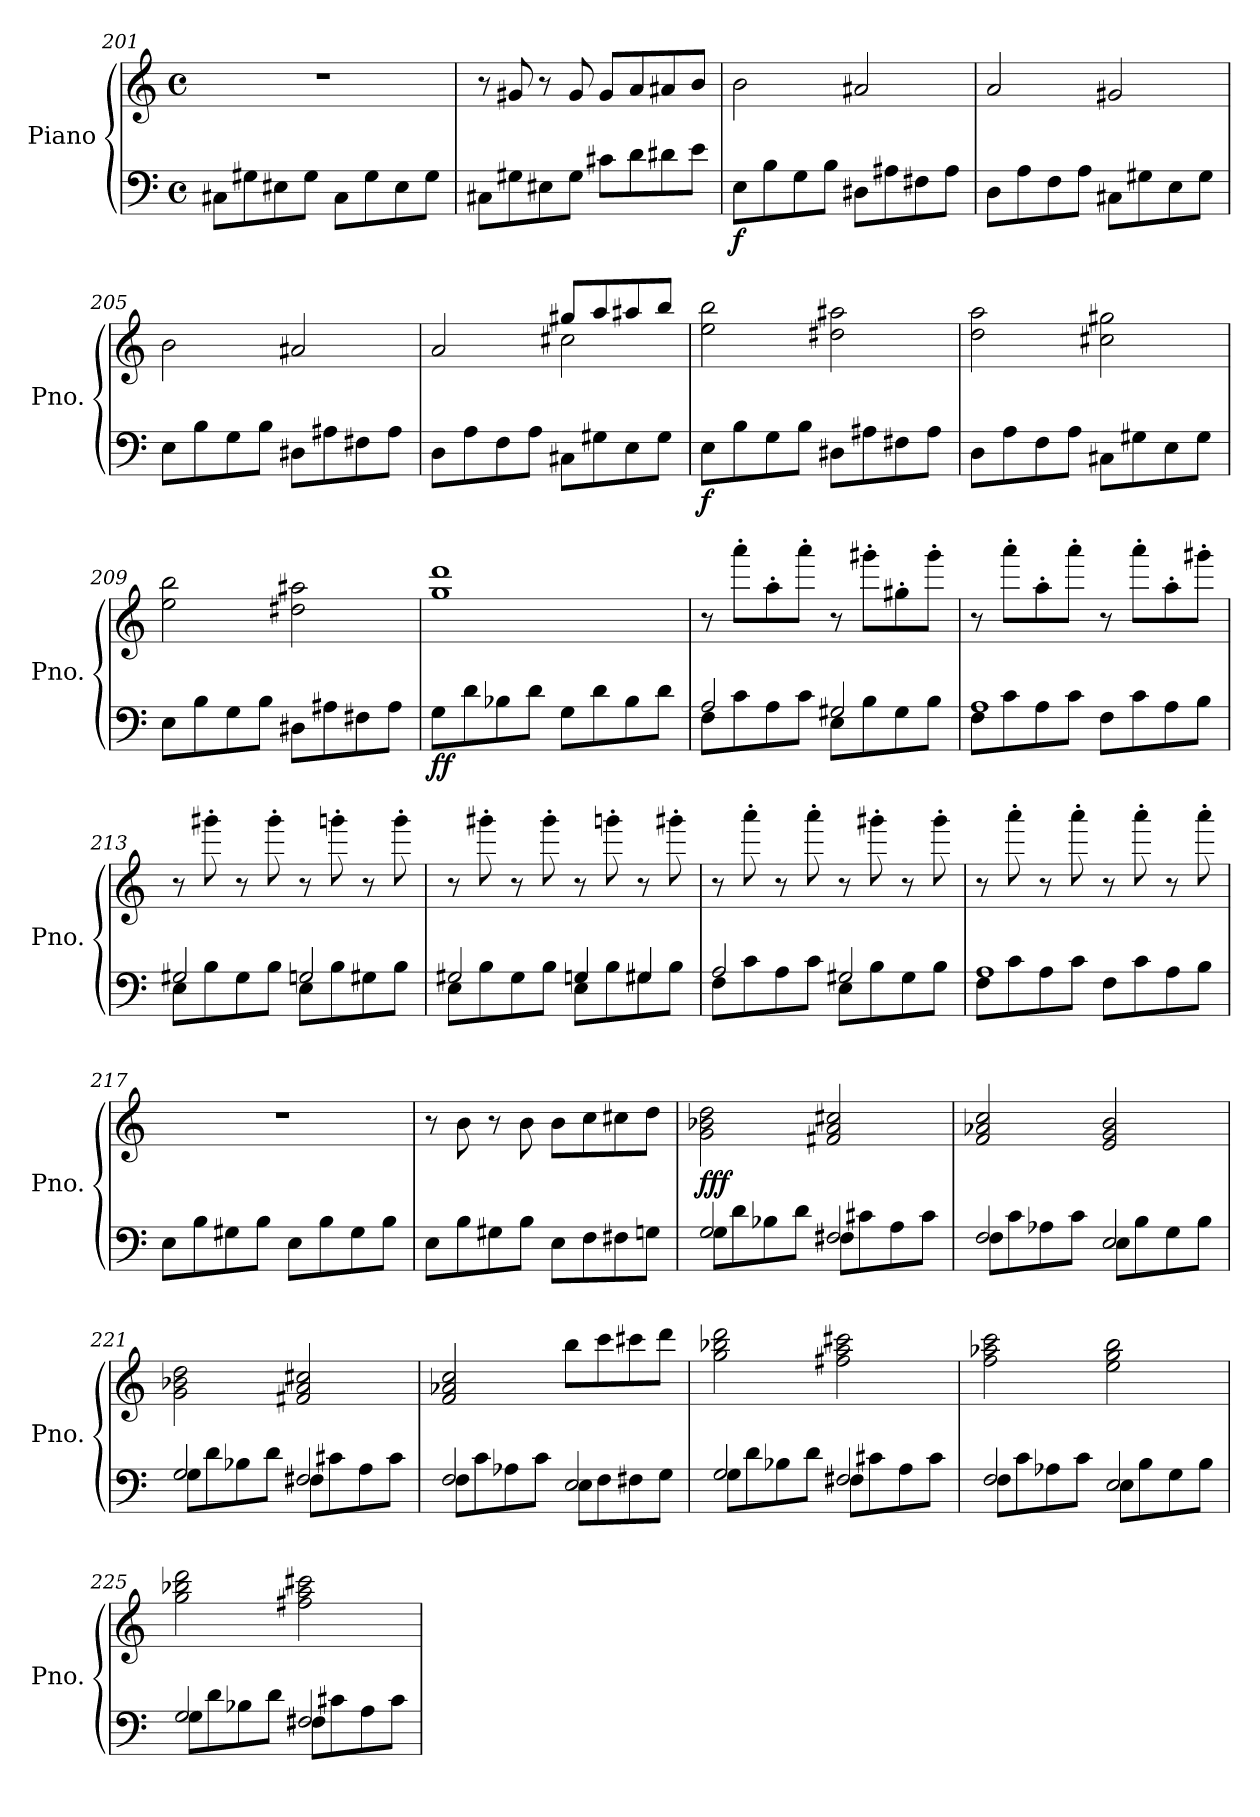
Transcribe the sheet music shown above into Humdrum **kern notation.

**kern	**kern	**dynam
*part1	*part1	*part1
*staff2	*staff1	*staff1/2
*I"Piano	*	*
*I'Pno.	*	*
*clefF4	*clefG2	*
*k[]	*k[]	*
*M4/4	*M4/4	*
*met(c)	*met(c)	*
=201	=201	=201
8C#X\L	1r	.
8G#X\	.	.
8E#X\	.	.
8G#\J	.	.
8C#\L	.	.
8G#\	.	.
8E#\	.	.
8G#\J	.	.
=202	=202	=202
8C#X\L	8r	.
8G#X\	8g#X/	.
8E#X\	8r	.
8G#\J	8g#/	.
8c#X\L	8g#/L	.
8d\	8a/	.
8d#X\	8a#X/	.
8e\J	8b/J	.
=203	=203	=203
!	!	!LO:DY:b=2
8E\L	2b\	f
8B\	.	.
8G\	.	.
8B\J	.	.
8D#X\L	2a#X/	.
8A#X\	.	.
8F#X\	.	.
8A#\J	.	.
!!LO:LB:g=z
=204	=204	=204
8D\L	2a/	.
8A\	.	.
8F\	.	.
8A\J	.	.
8C#X\L	2g#X/	.
8G#X\	.	.
8E\	.	.
8G#\J	.	.
=205	=205	=205
8E\L	2b\	.
8B\	.	.
8G\	.	.
8B\J	.	.
8D#X\L	2a#X/	.
8A#X\	.	.
8F#X\	.	.
8A#\J	.	.
=206	=206	=206
*	*^	*
8D\L	2a/	2ryy	.
8A\	.	.	.
8F\	.	.	.
8A\J	.	.	.
8C#X\L	8gg#X/L	2cc#X\	.
8G#X\	8aa/	.	.
8E\	8aa#X/	.	.
8G#\J	8bb/J	.	.
*	*v	*v	*
=207	=207	=207
!	!	!LO:DY:b=2
8E\L	2ee\ 2bb\	f
8B\	.	.
8G\	.	.
8B\J	.	.
8D#X\L	2dd#X\ 2aa#X\	.
8A#X\	.	.
8F#X\	.	.
8A#\J	.	.
=208	=208	=208
8D\L	2dd\ 2aa\	.
8A\	.	.
8F\	.	.
8A\J	.	.
8C#X\L	2cc#X\ 2gg#X\	.
8G#X\	.	.
8E\	.	.
8G#\J	.	.
!!LO:LB:g=z
=209	=209	=209
8E\L	2ee\ 2bb\	.
8B\	.	.
8G\	.	.
8B\J	.	.
8D#X\L	2dd#X\ 2aa#X\	.
8A#X\	.	.
8F#X\	.	.
8A#\J	.	.
=210	=210	=210
!	!	!LO:DY:b=2
8G\L	1gg 1ddd	ff
8d\	.	.
8B-X\	.	.
8d\J	.	.
8G\L	.	.
8d\	.	.
8B-\	.	.
8d\J	.	.
=211	=211	=211
*^	*	*
2A/	8F\L	8r	.
.	8c\	8aaa'\L	.
.	8A\	8aa'\	.
.	8c\J	8aaa'\J	.
2G#X/	8E\L	8r	.
.	8B\	8ggg#X'\L	.
.	8G#\	8gg#X'\	.
.	8B\J	8ggg#'\J	.
=212	=212	=212	=212
1A	8F\L	8r	.
.	8c\	8aaa'\L	.
.	8A\	8aa'\	.
.	8c\J	8aaa'\J	.
.	8F\L	8r	.
.	8c\	8aaa'\L	.
.	8A\	8aa'\	.
.	8B\J	8ggg#X'\J	.
=213	=213	=213	=213
2G#X/	8E\L	8r	.
.	8B\	8ggg#X'\	.
.	8G#\	8r	.
.	8B\J	8ggg#'\	.
2Gn/	8E\L	8r	.
.	8B\	8gggn'\	.
.	8G#X\	8r	.
.	8B\J	8ggg'\	.
!!LO:PB:g=z
=214	=214	=214	=214
2G#X/	8E\L	8r	.
.	8B\	8ggg#X'\	.
.	8G#\	8r	.
.	8B\J	8ggg#'\	.
4Gn/	8E\L	8r	.
.	8B\	8gggn'\	.
4G#X/	8G#\	8r	.
.	8B\J	8ggg#X'\	.
=215	=215	=215	=215
2A/	8F\L	8r	.
.	8c\	8aaa'\	.
.	8A\	8r	.
.	8c\J	8aaa'\	.
2G#X/	8E\L	8r	.
.	8B\	8ggg#X'\	.
.	8G#\	8r	.
.	8B\J	8ggg#'\	.
=216	=216	=216	=216
1A	8F\L	8r	.
.	8c\	8aaa'\	.
.	8A\	8r	.
.	8c\J	8aaa'\	.
.	8F\L	8r	.
.	8c\	8aaa'\	.
.	8A\	8r	.
.	8B\J	8aaa'\	.
*v	*v	*	*
=217	=217	=217
8E\L	1r	.
8B\	.	.
8G#X\	.	.
8B\J	.	.
8E\L	.	.
8B\	.	.
8G#\	.	.
8B\J	.	.
=218	=218	=218
8E\L	8r	.
8B\	8b\	.
8G#X\	8r	.
8B\J	8b\	.
8E\L	8b\L	.
8F\	8cc\	.
8F#X\	8cc#X\	.
8Gn\J	8dd\J	.
!!LO:LB:g=z
=219	=219	=219
*^	*	*
!	!	!	!LO:DY:b
2G/	8G\L	2g\ 2b-X\ 2dd\	fff
.	8d\	.	.
.	8B-X\	.	.
.	8d\J	.	.
2F#X/	8F#\L	2f#X/ 2a/ 2cc#X/	.
.	8c#X\	.	.
.	8A\	.	.
.	8c#\J	.	.
=220	=220	=220	=220
2F/	8F\L	2f/ 2a-X/ 2cc/	.
.	8c\	.	.
.	8A-X\	.	.
.	8c\J	.	.
2E/	8E\L	2e/ 2g/ 2b/	.
.	8B\	.	.
.	8G\	.	.
.	8B\J	.	.
=221	=221	=221	=221
2G/	8G\L	2g\ 2b-X\ 2dd\	.
.	8d\	.	.
.	8B-X\	.	.
.	8d\J	.	.
2F#X/	8F#\L	2f#X/ 2a/ 2cc#X/	.
.	8c#X\	.	.
.	8A\	.	.
.	8c#\J	.	.
=222	=222	=222	=222
2F/	8F\L	2f/ 2a-X/ 2cc/	.
.	8c\	.	.
.	8A-X\	.	.
.	8c\J	.	.
2E/	8E\L	8bb\L	.
.	8F\	8ccc\	.
.	8F#X\	8ccc#X\	.
.	8G\J	8ddd\J	.
!!LO:LB:g=z
=223	=223	=223	=223
2G/	8G\L	2gg\ 2bb-X\ 2ddd\	.
.	8d\	.	.
.	8B-X\	.	.
.	8d\J	.	.
2F#X/	8F#\L	2ff#X\ 2aa\ 2ccc#X\	.
.	8c#X\	.	.
.	8A\	.	.
.	8c#\J	.	.
=224	=224	=224	=224
2F/	8F\L	2ff\ 2aa-X\ 2ccc\	.
.	8c\	.	.
.	8A-X\	.	.
.	8c\J	.	.
2E/	8E\L	2ee\ 2gg\ 2bb\	.
.	8B\	.	.
.	8G\	.	.
.	8B\J	.	.
=225	=225	=225	=225
2G/	8G\L	2gg\ 2bb-X\ 2ddd\	.
.	8d\	.	.
.	8B-X\	.	.
.	8d\J	.	.
2F#X/	8F#\L	2ff#X\ 2aa\ 2ccc#X\	.
.	8c#X\	.	.
.	8A\	.	.
.	8c#\J	.	.
*v	*v	*	*
=	=	=
*-	*-	*-
